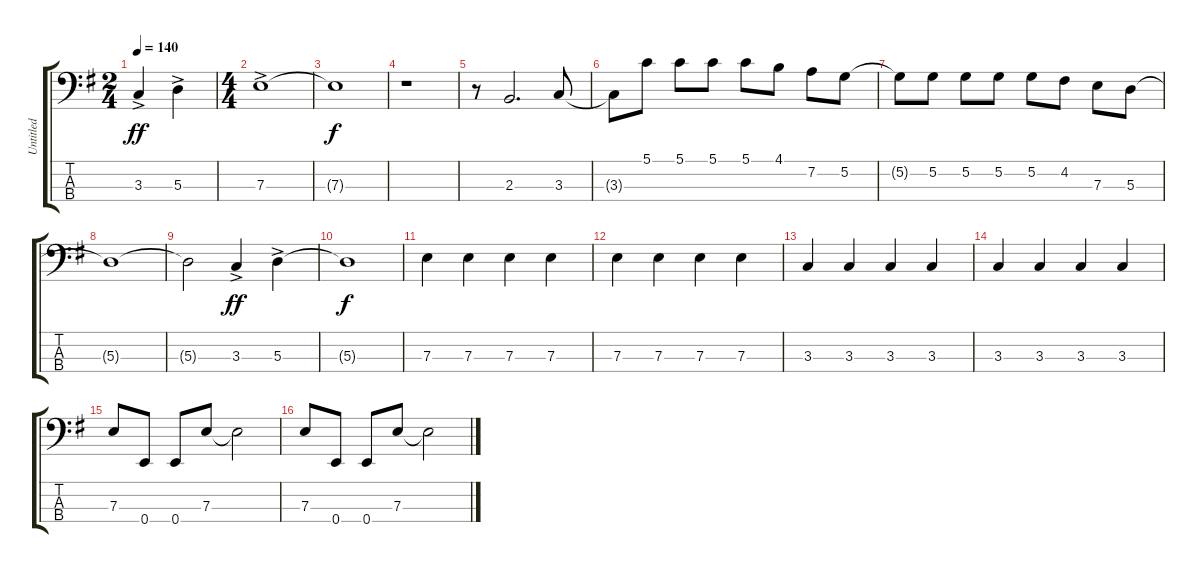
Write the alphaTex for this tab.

\track ("Untitled" "Untitled") {instrument electricbassfinger}
\staff {score tabs}
\tuning (G2 D2 A1 E1) {hide}
\ts (2 4)
\tempo 140
\clef f4
\ks g
3.3{ac}.4{dy ff instrument electricbassfinger} 5.3{ac}.4 |
\ts (4 4)
7.3{ac}.1 |
7.3{t}.1{dy f} |
r.1 |
r.8 2.3.2{d} 3.3.8 |
3.3{t}.8 5.1.8 5.1.8 5.1.8 5.1.8 4.1.8 7.2.8 5.2.8 |
5.2{t}.8 5.2.8 5.2.8 5.2.8 5.2.8 4.2.8 7.3.8 5.3.8 |
5.3{t}.1 |
5.3{t}.2 3.3{ac}.4{dy ff} 5.3{ac}.4 |
5.3{t}.1{dy f} |
7.3.4 7.3.4 7.3.4 7.3.4 |
7.3.4 7.3.4 7.3.4 7.3.4 |
3.3.4 3.3.4 3.3.4 3.3.4 |
3.3.4 3.3.4 3.3.4 3.3.4 |
7.3.8 0.4.8 0.4.8 7.3.8 7.3{t}.2 |
7.3.8 0.4.8 0.4.8 7.3.8 7.3{t}.2
